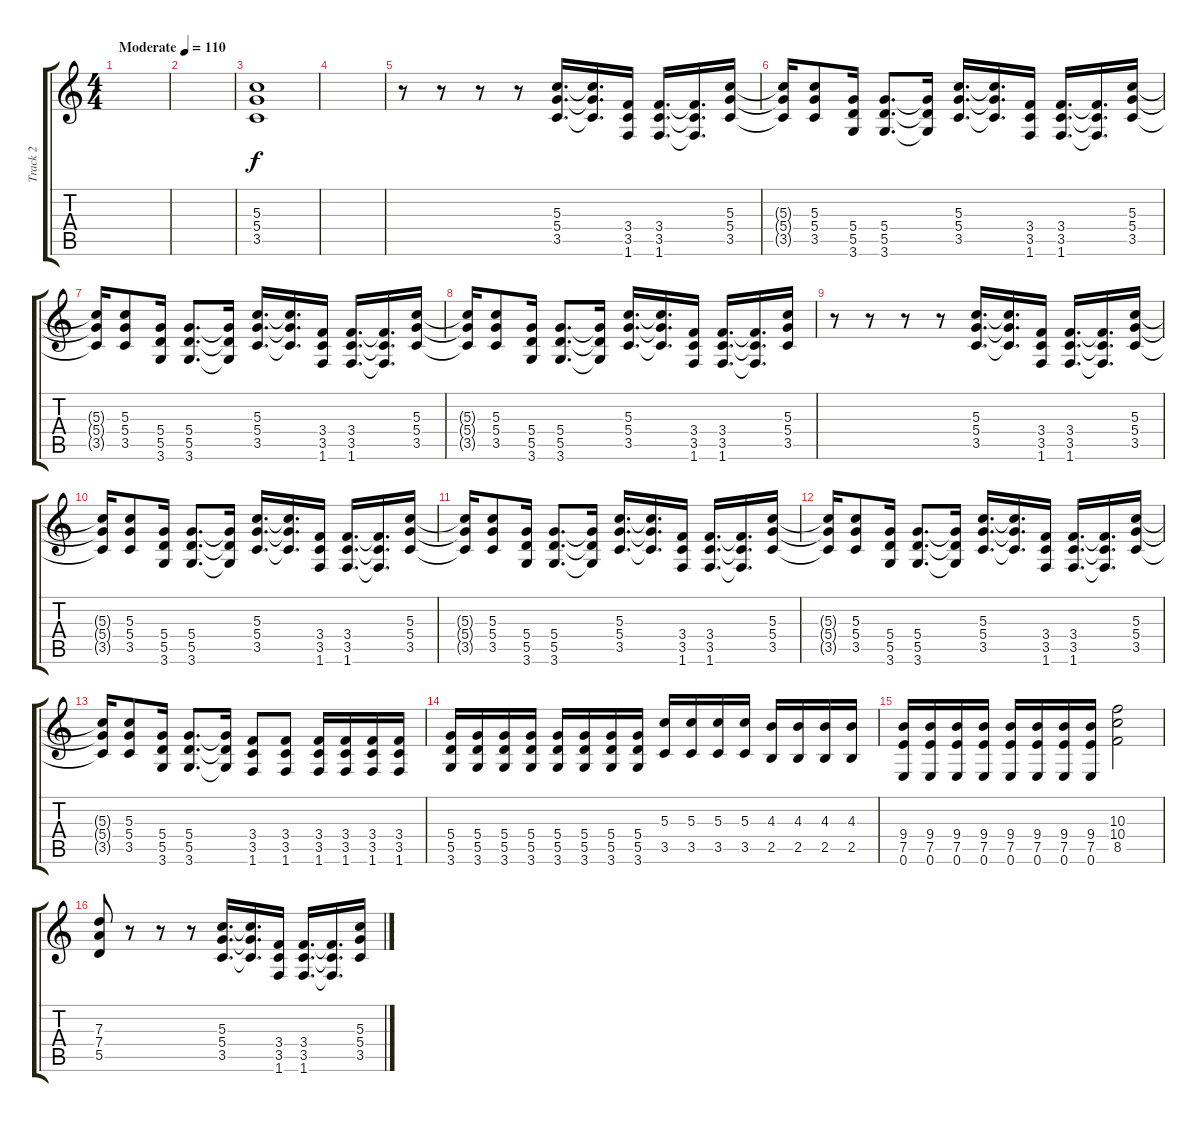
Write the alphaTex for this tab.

\track ("Track 2" "Track 2") {instrument distortionguitar}
\staff {score tabs}
\tuning (E4 B3 G3 D3 A2 E2) {hide}
\ts (4 4)
\tempo (110 "Moderate")
\clef g2
\ks c
|
|
(5.3 5.4 3.5).1 |
|
r.8 r.8 r.8 r.8 (5.3 5.4 3.5).16{d} (5.3{t} 5.4{t} 3.5{t}).16{d} (3.4 3.5 1.6).16 (3.4 3.5 1.6).16{d} (3.4{t} 3.5{t} 1.6{t}).16{d} (5.3 5.4 3.5).16 |
(5.3{t} 5.4{t} 3.5{t}).16 (5.3 5.4 3.5).8 (5.4 5.5 3.6).16 (5.4 5.5 3.6).8{d} (5.4{t} 5.5{t} 3.6{t}).16 (5.3 5.4 3.5).16{d} (5.3{t} 5.4{t} 3.5{t}).16{d} (3.4 3.5 1.6).16 (3.4 3.5 1.6).16{d} (3.4{t} 3.5{t} 1.6{t}).16{d} (5.3 5.4 3.5).16 |
(5.3{t} 5.4{t} 3.5{t}).16 (5.3 5.4 3.5).8 (5.4 5.5 3.6).16 (5.4 5.5 3.6).8{d} (5.4{t} 5.5{t} 3.6{t}).16 (5.3 5.4 3.5).16{d} (5.3{t} 5.4{t} 3.5{t}).16{d} (3.4 3.5 1.6).16 (3.4 3.5 1.6).16{d} (3.4{t} 3.5{t} 1.6{t}).16{d} (5.3 5.4 3.5).16 |
(5.3{t} 5.4{t} 3.5{t}).16 (5.3 5.4 3.5).8 (5.4 5.5 3.6).16 (5.4 5.5 3.6).8{d} (5.4{t} 5.5{t} 3.6{t}).16 (5.3 5.4 3.5).16{d} (5.3{t} 5.4{t} 3.5{t}).16{d} (3.4 3.5 1.6).16 (3.4 3.5 1.6).16{d} (3.4{t} 3.5{t} 1.6{t}).16{d} (5.3 5.4 3.5).16 |
r.8 r.8 r.8 r.8 (5.3 5.4 3.5).16{d} (5.3{t} 5.4{t} 3.5{t}).16{d} (3.4 3.5 1.6).16 (3.4 3.5 1.6).16{d} (3.4{t} 3.5{t} 1.6{t}).16{d} (5.3 5.4 3.5).16 |
(5.3{t} 5.4{t} 3.5{t}).16 (5.3 5.4 3.5).8 (5.4 5.5 3.6).16 (5.4 5.5 3.6).8{d} (5.4{t} 5.5{t} 3.6{t}).16 (5.3 5.4 3.5).16{d} (5.3{t} 5.4{t} 3.5{t}).16{d} (3.4 3.5 1.6).16 (3.4 3.5 1.6).16{d} (3.4{t} 3.5{t} 1.6{t}).16{d} (5.3 5.4 3.5).16 |
(5.3{t} 5.4{t} 3.5{t}).16 (5.3 5.4 3.5).8 (5.4 5.5 3.6).16 (5.4 5.5 3.6).8{d} (5.4{t} 5.5{t} 3.6{t}).16 (5.3 5.4 3.5).16{d} (5.3{t} 5.4{t} 3.5{t}).16{d} (3.4 3.5 1.6).16 (3.4 3.5 1.6).16{d} (3.4{t} 3.5{t} 1.6{t}).16{d} (5.3 5.4 3.5).16 |
(5.3{t} 5.4{t} 3.5{t}).16 (5.3 5.4 3.5).8 (5.4 5.5 3.6).16 (5.4 5.5 3.6).8{d} (5.4{t} 5.5{t} 3.6{t}).16 (5.3 5.4 3.5).16{d} (5.3{t} 5.4{t} 3.5{t}).16{d} (3.4 3.5 1.6).16 (3.4 3.5 1.6).16{d} (3.4{t} 3.5{t} 1.6{t}).16{d} (5.3 5.4 3.5).16 |
(5.3{t} 5.4{t} 3.5{t}).16 (5.3 5.4 3.5).8 (5.4 5.5 3.6).16 (5.4 5.5 3.6).8{d} (5.4{t} 5.5{t} 3.6{t}).16 (3.4 3.5 1.6).8 (3.4 3.5 1.6).8 (3.4 3.5 1.6).16 (3.4 3.5 1.6).16 (3.4 3.5 1.6).16 (3.4 3.5 1.6).16 |
(5.4 5.5 3.6).16 (5.4 5.5 3.6).16 (5.4 5.5 3.6).16 (5.4 5.5 3.6).16 (5.4 5.5 3.6).16 (5.4 5.5 3.6).16 (5.4 5.5 3.6).16 (5.4 5.5 3.6).16 (5.3 3.5).16 (5.3 3.5).16 (5.3 3.5).16 (5.3 3.5).16 (4.3 2.5).16 (4.3 2.5).16 (4.3 2.5).16 (4.3 2.5).16 |
(9.4 7.5 0.6).16 (9.4 7.5 0.6).16 (9.4 7.5 0.6).16 (9.4 7.5 0.6).16 (9.4 7.5 0.6).16 (9.4 7.5 0.6).16 (9.4 7.5 0.6).16 (9.4 7.5 0.6).16 (10.3 10.4 8.5).2 |
(7.3 7.4 5.5).8 r.8 r.8 r.8 (5.3 5.4 3.5).16{d} (5.3{t} 5.4{t} 3.5{t}).16{d} (3.4 3.5 1.6).16 (3.4 3.5 1.6).16{d} (3.4{t} 3.5{t} 1.6{t}).16{d} (5.3 5.4 3.5).16
